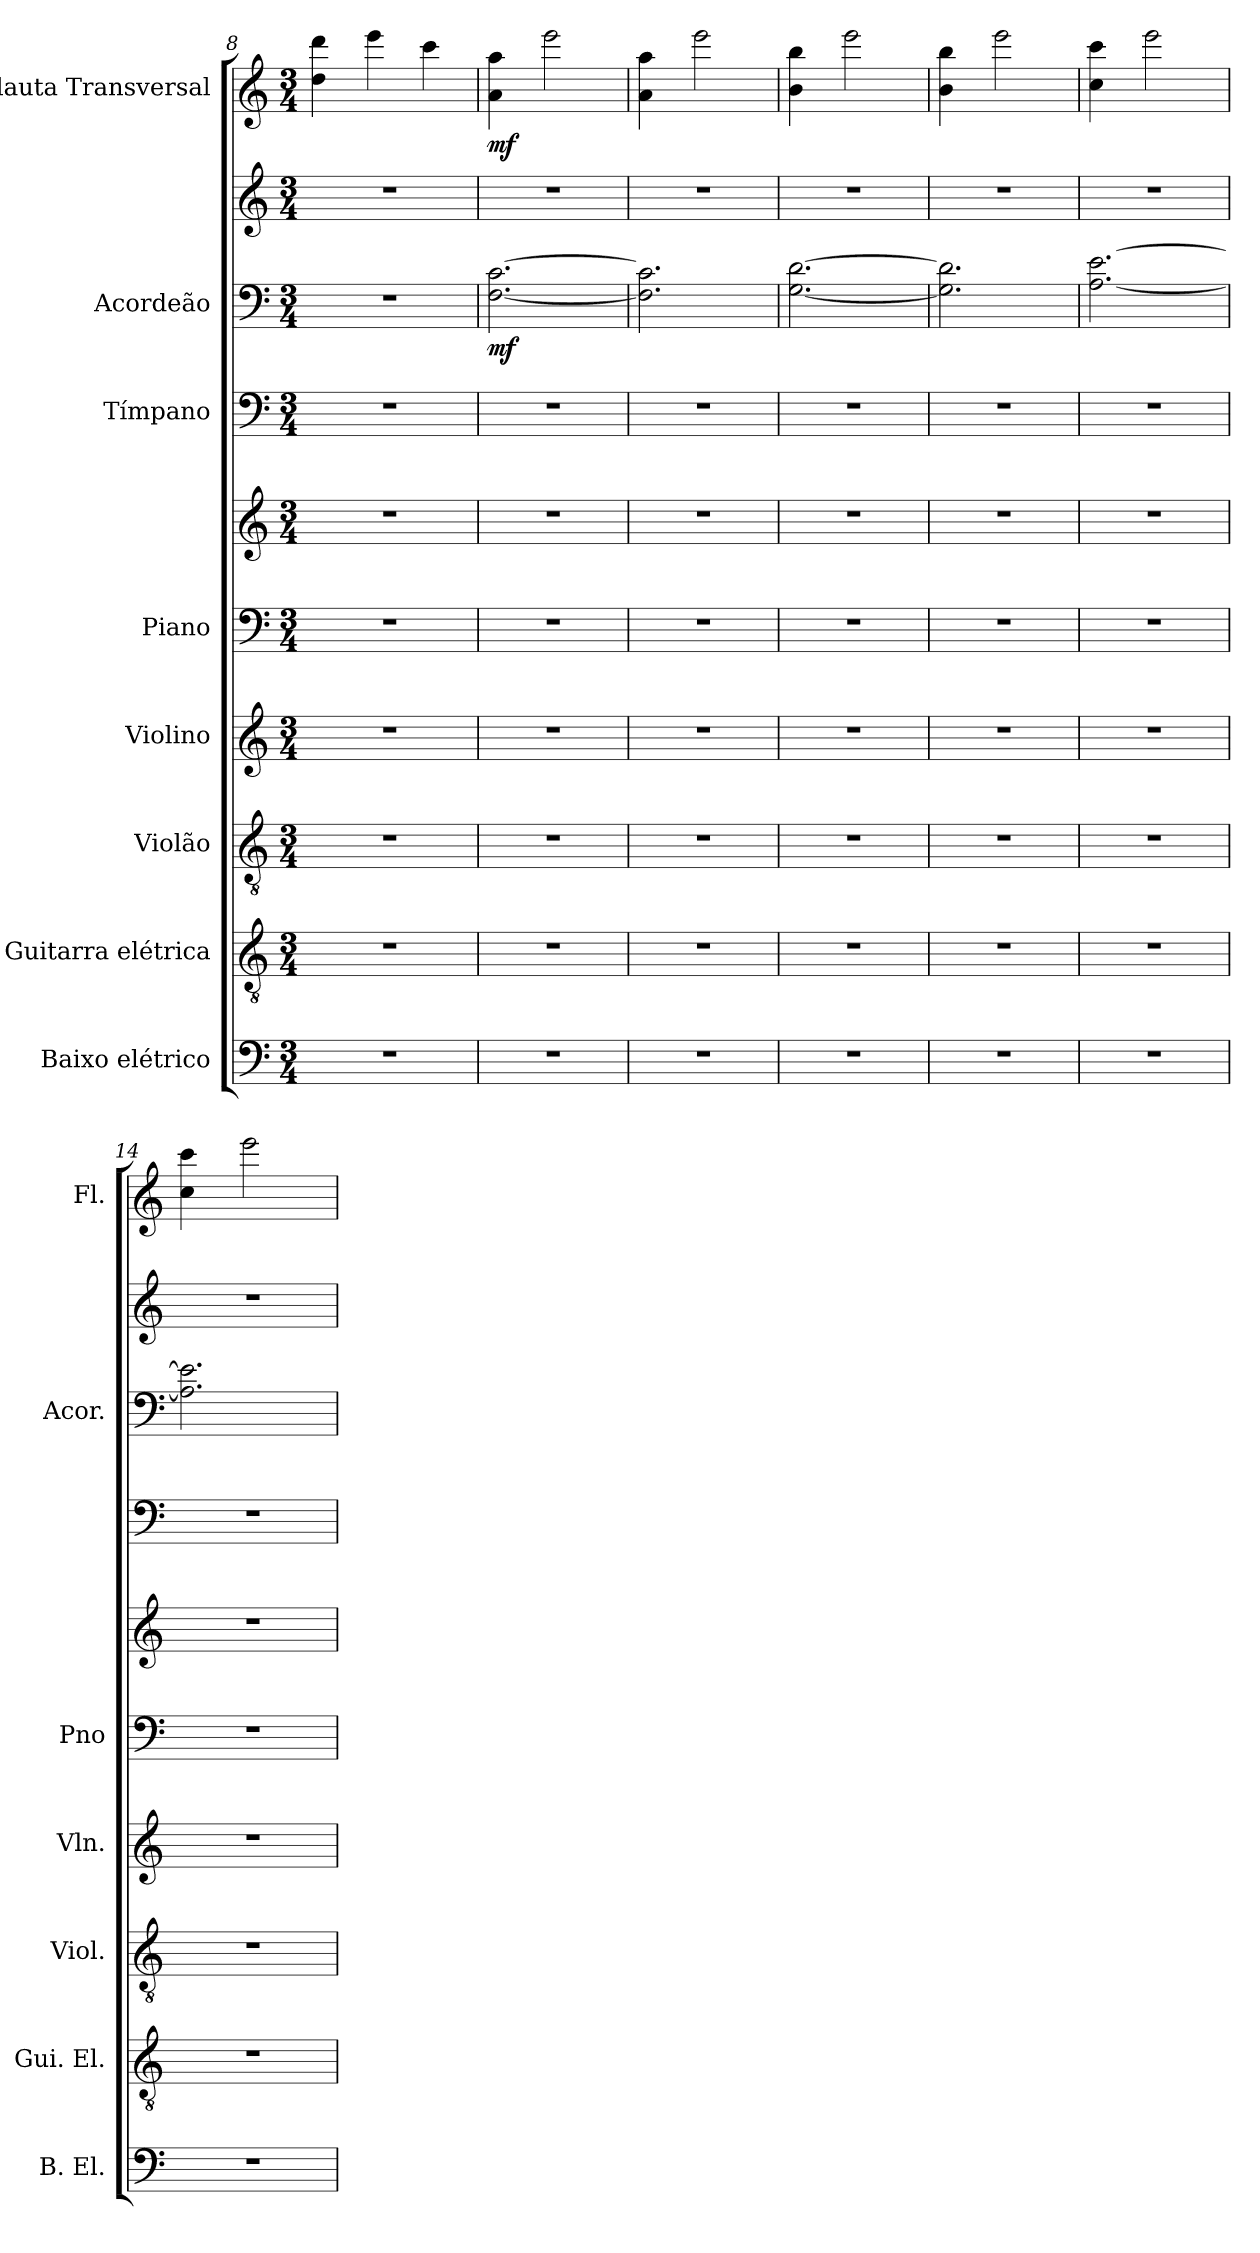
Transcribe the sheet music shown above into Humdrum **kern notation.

**kern	**kern	**kern	**kern	**kern	**kern	**kern	**kern	**kern	**dynam	**kern	**dynam
*part8	*part7	*part6	*part5	*part4	*part4	*part3	*part2	*part2	*part2	*part1	*part1
*staff10	*staff9	*staff8	*staff7	*staff6	*staff5	*staff4	*staff3	*staff2	*staff2/3	*staff1	*staff1
*I"Baixo elétrico	*I"Guitarra elétrica	*I"Violão	*I"Violino	*I"Piano	*	*I"Tímpano	*I"Acordeão	*	*	*I"Flauta Transversal	*
*I'B. El.	*I'Gui. El.	*I'Viol.	*I'Vln.	*I'Pno	*	*	*I'Acor.	*	*	*I'Fl.	*
*clefF4	*clefGv2	*clefGv2	*clefG2	*clefF4	*clefG2	*clefF4	*clefF4	*clefG2	*	*clefG2	*
*ITrd7c12	*	*	*	*	*	*	*	*	*	*	*
*k[]	*k[]	*k[]	*k[]	*k[]	*k[]	*k[]	*k[]	*k[]	*	*k[]	*
*M3/4	*M3/4	*M3/4	*M3/4	*M3/4	*M3/4	*M3/4	*M3/4	*M3/4	*	*M3/4	*
=8	=8	=8	=8	=8	=8	=8	=8	=8	=8	=8	=8
2.r	2.r	2.r	2.r	2.r	2.r	2.r	2.r	2.r	.	4dd\ 4ddd\	.
.	.	.	.	.	.	.	.	.	.	4eee\	.
.	.	.	.	.	.	.	.	.	.	4ccc\	.
=9	=9	=9	=9	=9	=9	=9	=9	=9	=9	=9	=9
!	!	!	!	!	!	!	!	!	!LO:DY:b=2	!	!LO:DY:b
2.r	2.r	2.r	2.r	2.r	2.r	2.r	[2.F\ [2.c\	2.r	mf	4a\ 4aa\	mf
.	.	.	.	.	.	.	.	.	.	2eee\	.
=10	=10	=10	=10	=10	=10	=10	=10	=10	=10	=10	=10
2.r	2.r	2.r	2.r	2.r	2.r	2.r	2.F\] 2.c\]	2.r	.	4a\ 4aa\	.
.	.	.	.	.	.	.	.	.	.	2eee\	.
=11	=11	=11	=11	=11	=11	=11	=11	=11	=11	=11	=11
2.r	2.r	2.r	2.r	2.r	2.r	2.r	[2.G\ [2.d\	2.r	.	4b\ 4bb\	.
.	.	.	.	.	.	.	.	.	.	2eee\	.
!!LO:PB:g=z
=12	=12	=12	=12	=12	=12	=12	=12	=12	=12	=12	=12
2.r	2.r	2.r	2.r	2.r	2.r	2.r	2.G\] 2.d\]	2.r	.	4b\ 4bb\	.
.	.	.	.	.	.	.	.	.	.	2eee\	.
=13	=13	=13	=13	=13	=13	=13	=13	=13	=13	=13	=13
2.r	2.r	2.r	2.r	2.r	2.r	2.r	[2.A\ [2.e\	2.r	.	4cc\ 4ccc\	.
.	.	.	.	.	.	.	.	.	.	2eee\	.
=14	=14	=14	=14	=14	=14	=14	=14	=14	=14	=14	=14
2.r	2.r	2.r	2.r	2.r	2.r	2.r	2.A\] 2.e\]	2.r	.	4cc\ 4ccc\	.
.	.	.	.	.	.	.	.	.	.	2eee\	.
=	=	=	=	=	=	=	=	=	=	=	=
*-	*-	*-	*-	*-	*-	*-	*-	*-	*-	*-	*-
